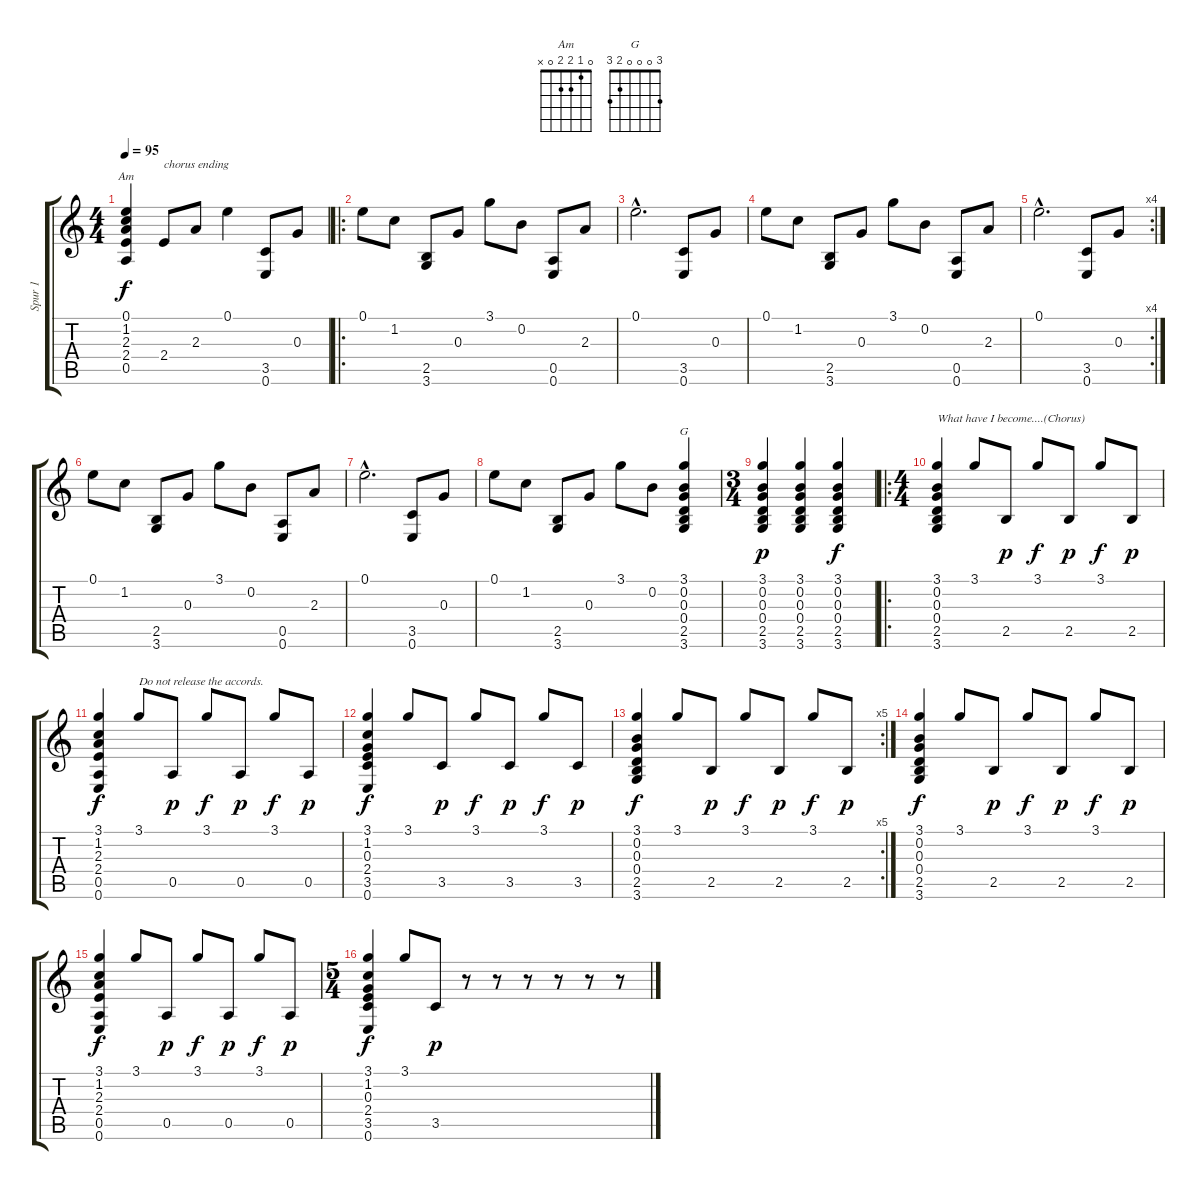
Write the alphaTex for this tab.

\track ("Spur 1" "Spur 1") {instrument acousticguitarsteel}
\staff {score tabs}
\tuning (E4 B3 G3 D3 A2 E2) {hide}
\chord ("Am" 0 1 2 2 0 x)
\chord ("G" 3 0 0 0 2 3)
\ts (4 4)
\tempo 95
\clef g2
\ks c
(0.1 1.2 2.3 2.4 0.5).4{ch "Am" dy f} 2.4.8{txt "chorus ending"} 2.3.8 0.1.4 (3.5 0.6).8 0.3.8 |
\ro
0.1.8 1.2.8 (2.5 3.6).8 0.3.8 3.1.8 0.2.8 (0.5 0.6).8 2.3.8 |
0.1{hac}.2{d} (3.5 0.6).8 0.3.8 |
0.1.8 1.2.8 (2.5 3.6).8 0.3.8 3.1.8 0.2.8 (0.5 0.6).8 2.3.8 |
\rc 4
0.1{hac}.2{d} (3.5 0.6).8 0.3.8 |
0.1.8 1.2.8 (2.5 3.6).8 0.3.8 3.1.8 0.2.8 (0.5 0.6).8 2.3.8 |
0.1{hac}.2{d} (3.5 0.6).8 0.3.8 |
0.1.8 1.2.8 (2.5 3.6).8 0.3.8 3.1.8 0.2.8 (3.1 0.2 0.3 0.4 2.5 3.6).4{ch "G"} |
\ts (3 4)
(3.1 0.2 0.3 0.4 2.5 3.6).4{dy p} (3.1 0.2 0.3 0.4 2.5 3.6).4 (3.1 0.2 0.3 0.4 2.5 3.6).4{dy f} |
\ro
\ts (4 4)
(3.1 0.2 0.3 0.4 2.5 3.6).4{txt "What have I become....(Chorus)"} 3.1.8 2.5.8{dy p} 3.1.8{dy f} 2.5.8{dy p} 3.1.8{dy f} 2.5.8{dy p} |
(3.1 1.2 2.3 2.4 0.5 0.6).4{dy f} 3.1.8{txt "Do not release the accords. "} 0.5.8{dy p} 3.1.8{dy f} 0.5.8{dy p} 3.1.8{dy f} 0.5.8{dy p} |
(3.1 1.2 0.3 2.4 3.5 0.6).4{dy f} 3.1.8 3.5.8{dy p} 3.1.8{dy f} 3.5.8{dy p} 3.1.8{dy f} 3.5.8{dy p} |
\rc 5
(3.1 0.2 0.3 0.4 2.5 3.6).4{dy f} 3.1.8 2.5.8{dy p} 3.1.8{dy f} 2.5.8{dy p} 3.1.8{dy f} 2.5.8{dy p} |
(3.1 0.2 0.3 0.4 2.5 3.6).4{dy f} 3.1.8 2.5.8{dy p} 3.1.8{dy f} 2.5.8{dy p} 3.1.8{dy f} 2.5.8{dy p} |
(3.1 1.2 2.3 2.4 0.5 0.6).4{dy f} 3.1.8 0.5.8{dy p} 3.1.8{dy f} 0.5.8{dy p} 3.1.8{dy f} 0.5.8{dy p} |
\ts (5 4)
(3.1 1.2 0.3 2.4 3.5 0.6).4{dy f} 3.1.8 3.5.8{dy p} r.8 r.8 r.8 r.8 r.8 r.8
